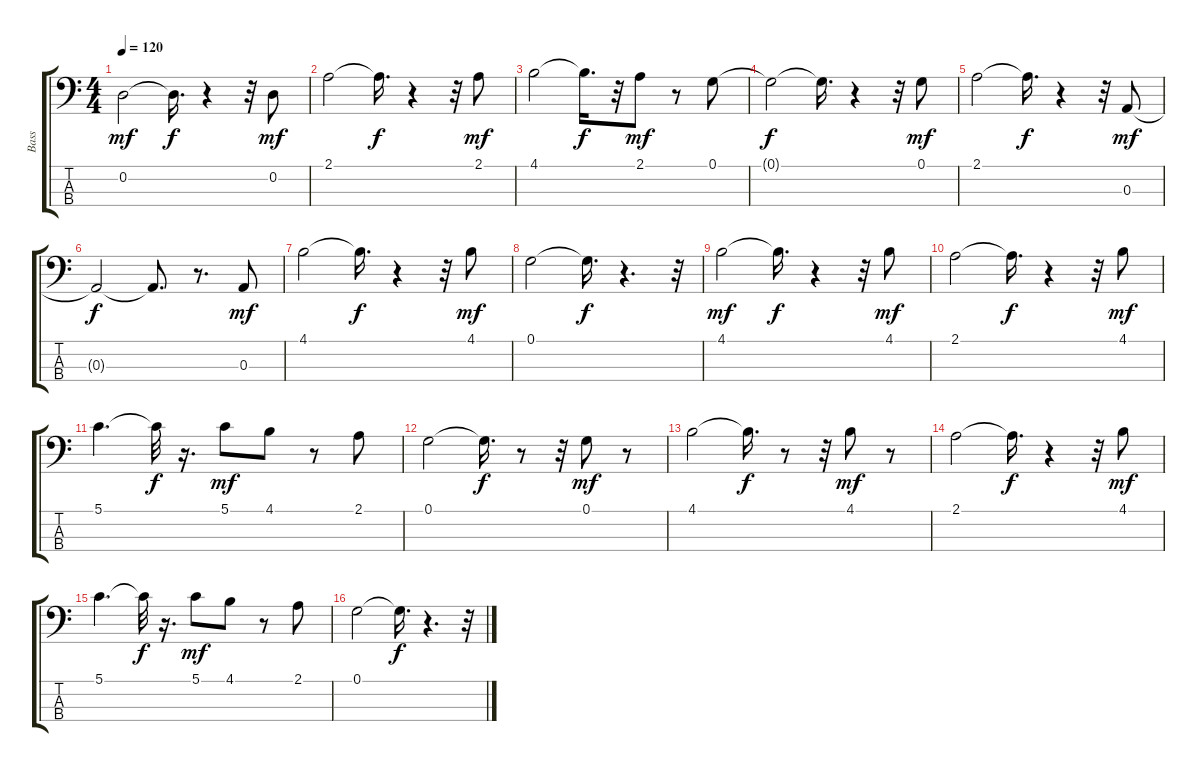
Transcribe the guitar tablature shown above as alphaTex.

\track ("Bass" "Bass") {instrument electricbassfinger}
\staff {score tabs}
\tuning (G2 D2 A1 E1) {hide}
\ts (4 4)
\tempo 120
\clef f4
\ks c
0.2.2{dy mf} 0.2{t}.16{d dy f} r.4 r.32 0.2.8{dy mf} |
2.1.2 2.1{t}.16{d dy f} r.4 r.32 2.1.8{dy mf} |
4.1.2 4.1{t}.16{d dy f} r.32 2.1.8{dy mf} r.8 0.1.8 |
0.1{t}.2{dy f} 0.1{t}.16{d} r.4 r.32 0.1.8{dy mf} |
2.1.2 2.1{t}.16{d dy f} r.4 r.32 0.3.8{dy mf} |
0.3{t}.2{dy f} 0.3{t}.8{d} r.8{d} 0.3.8{dy mf} |
4.1.2 4.1{t}.16{d dy f} r.4 r.32 4.1.8{dy mf} |
0.1.2 0.1{t}.16{d dy f} r.4{d} r.32 |
4.1.2{dy mf} 4.1{t}.16{d dy f} r.4 r.32 4.1.8{dy mf} |
2.1.2 2.1{t}.16{d dy f} r.4 r.32 4.1.8{dy mf} |
5.1.4{d} 5.1{t}.32{dy f} r.16{d} 5.1.8{dy mf} 4.1.8 r.8 2.1.8 |
0.1.2 0.1{t}.16{d dy f} r.8 r.32 0.1.8{dy mf} r.8 |
4.1.2 4.1{t}.16{d dy f} r.8 r.32 4.1.8{dy mf} r.8 |
2.1.2 2.1{t}.16{d dy f} r.4 r.32 4.1.8{dy mf} |
5.1.4{d} 5.1{t}.32{dy f} r.16{d} 5.1.8{dy mf} 4.1.8 r.8 2.1.8 |
0.1.2 0.1{t}.16{d dy f} r.4{d} r.32
